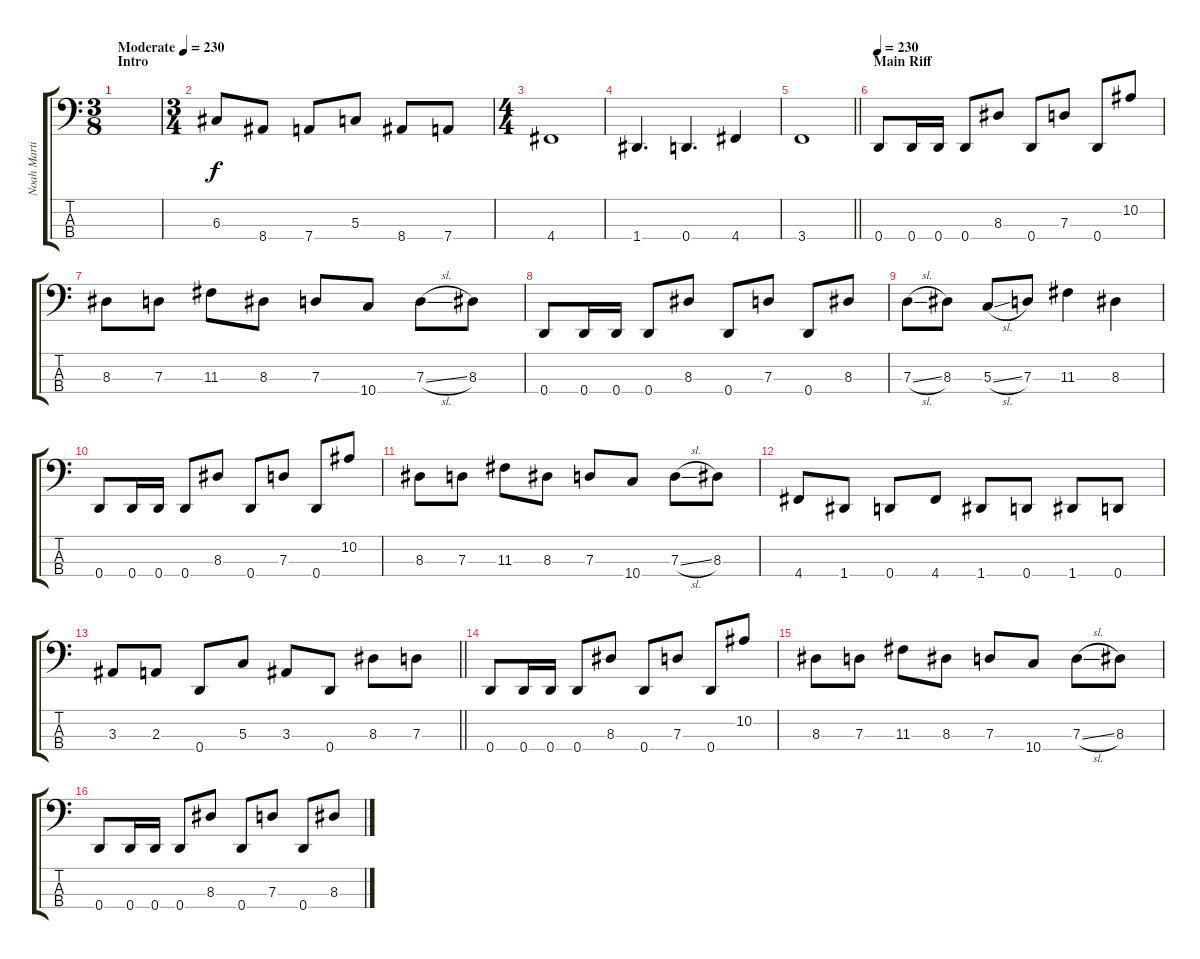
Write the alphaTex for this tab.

\track ("Noah Martin" "Noah Marti") {instrument electricbassfinger}
\staff {score tabs}
\tuning (F2 C2 G1 D1) {hide}
\ts (3 8)
\section ("" "Intro")
\tempo (230 "Moderate")
\clef f4
\ks c
|
\ts (3 4)
6.3.8 8.4.8 7.4.8 5.3.8 8.4.8 7.4.8 |
\ts (4 4)
4.4.1 |
1.4.4{d} 0.4.4{d} 4.4.4 |
\barLineRight lightlight
3.4.1 |
\section ("" "Main Riff")
\tempo 230
0.4.8 0.4.16 0.4.16 0.4.8 8.3.8 0.4.8 7.3.8 0.4.8 10.2.8 |
8.3.8 7.3.8 11.3.8 8.3.8 7.3.8 10.4.8 7.3{sl}.8 8.3.8 |
0.4.8 0.4.16 0.4.16 0.4.8 8.3.8 0.4.8 7.3.8 0.4.8 8.3.8 |
7.3{sl}.8 8.3.8 5.3{sl}.8 7.3.8 11.3.4 8.3.4 |
0.4.8 0.4.16 0.4.16 0.4.8 8.3.8 0.4.8 7.3.8 0.4.8 10.2.8 |
8.3.8 7.3.8 11.3.8 8.3.8 7.3.8 10.4.8 7.3{sl}.8 8.3.8 |
4.4.8 1.4.8 0.4.8 4.4.8 1.4.8 0.4.8 1.4.8 0.4.8 |
\barLineRight lightlight
3.3.8 2.3.8 0.4.8 5.3.8 3.3.8 0.4.8 8.3.8 7.3.8 |
0.4.8 0.4.16 0.4.16 0.4.8 8.3.8 0.4.8 7.3.8 0.4.8 10.2.8 |
8.3.8 7.3.8 11.3.8 8.3.8 7.3.8 10.4.8 7.3{sl}.8 8.3.8 |
0.4.8 0.4.16 0.4.16 0.4.8 8.3.8 0.4.8 7.3.8 0.4.8 8.3.8
